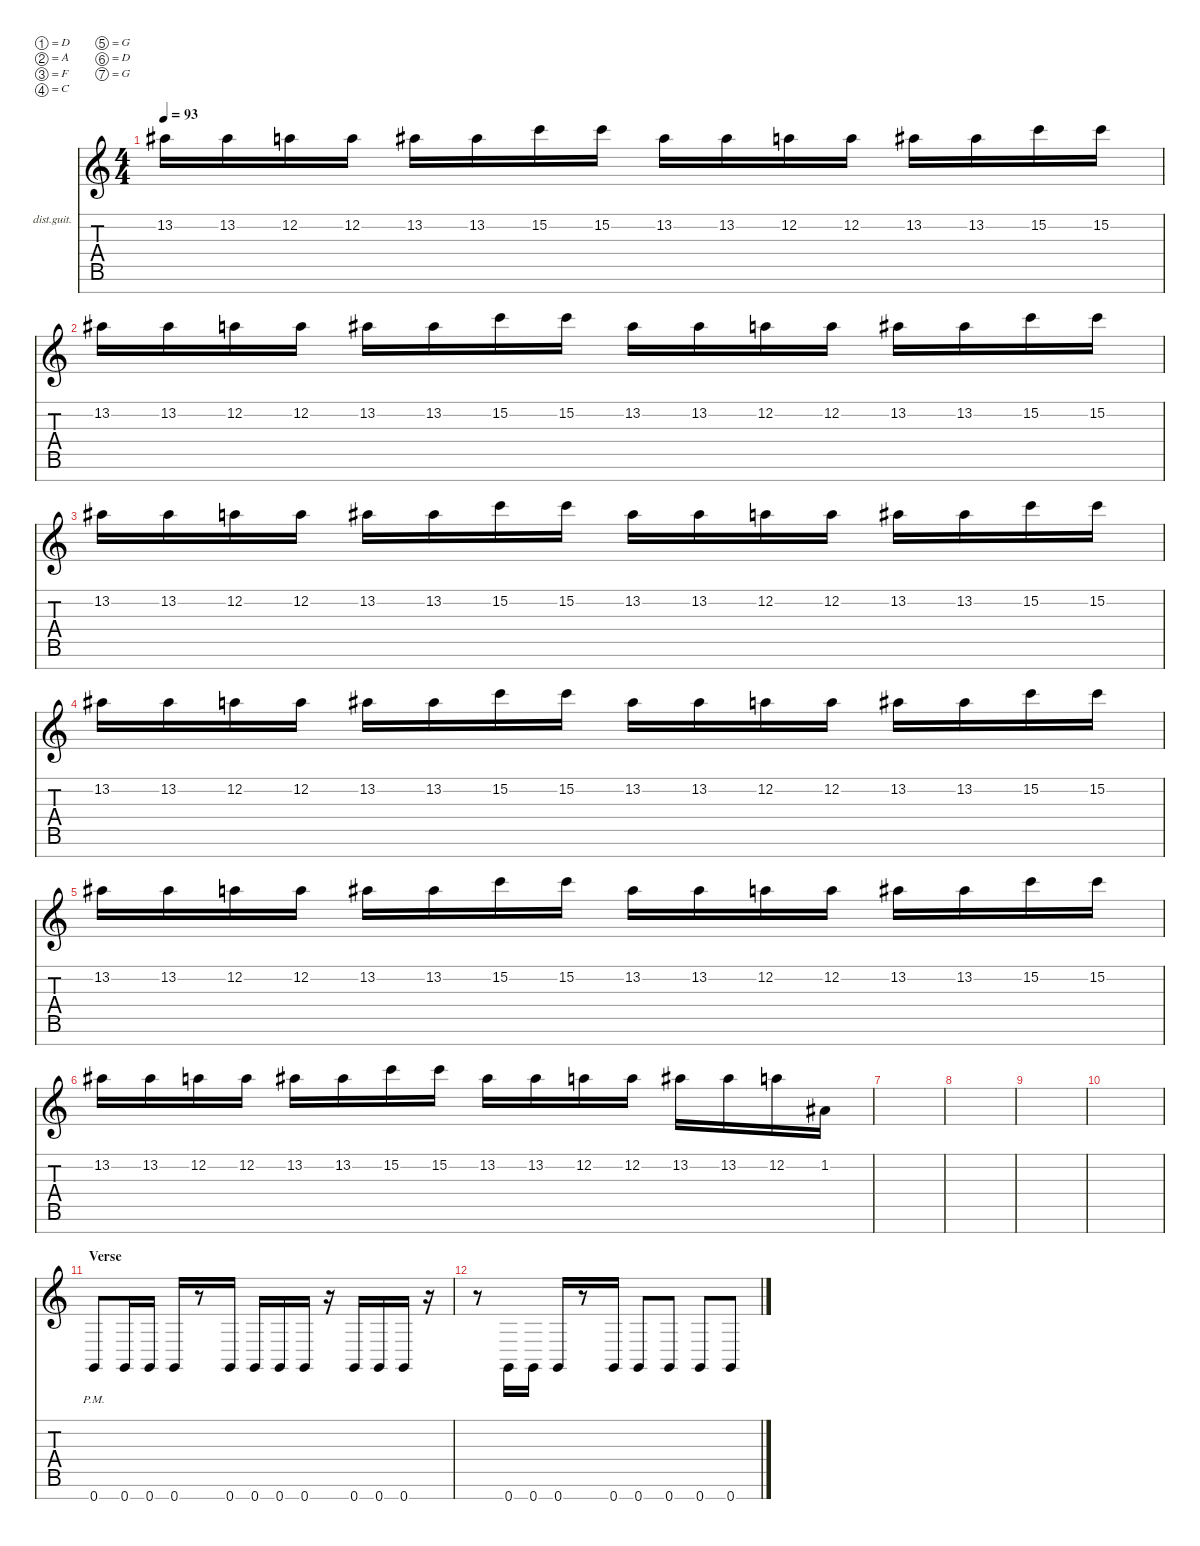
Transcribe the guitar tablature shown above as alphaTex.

\defaultSystemsLayout 2
\hideDynamics
\bracketExtendMode nobrackets
\firstSystemTrackNameOrientation horizontal
\otherSystemsTrackNameOrientation horizontal
\track ("Distortion Guitar" "dist.guit.") {defaultSystemsLayout 2 instrument distortionguitar}
\staff {score tabs}
\tuning (D4 A3 F3 C3 G2 D2 G1)
\ts (4 4)
\scale
1.0532
\tempo 93
\accidentals auto
\clef g2
\ottava regular
\simile none
\scale
1.05057
\ks c
13.2{acc #}.16{dy mf instrument distortionguitar beam Down} 13.2{acc #}.16{beam Down} 12.2.16{beam Down} 12.2.16{beam Down} 13.2{acc #}.16{beam Down} 13.2{acc #}.16{beam Down} 15.2.16{beam Down} 15.2.16{beam Down} 13.2{acc #}.16{beam Down} 13.2{acc #}.16{beam Down} 12.2.16{beam Down} 12.2.16{beam Down} 13.2{acc #}.16{beam Down} 13.2{acc #}.16{beam Down} 15.2.16{beam Down} 15.2.16{beam Down} |
\scale
0.946802
\scale
0.949433 13.2{acc #}.16{beam Down} 13.2{acc #}.16{beam Down} 12.2.16{beam Down} 12.2.16{beam Down} 13.2{acc #}.16{beam Down} 13.2{acc #}.16{beam Down} 15.2.16{beam Down} 15.2.16{beam Down} 13.2{acc #}.16{beam Down} 13.2{acc #}.16{beam Down} 12.2.16{beam Down} 12.2.16{beam Down} 13.2{acc #}.16{beam Down} 13.2{acc #}.16{beam Down} 15.2.16{beam Down} 15.2.16{beam Down} |
\scale
1.03306
\scale
1.02254 13.2{acc #}.16{beam Down} 13.2{acc #}.16{beam Down} 12.2.16{beam Down} 12.2.16{beam Down} 13.2{acc #}.16{beam Down} 13.2{acc #}.16{beam Down} 15.2.16{beam Down} 15.2.16{beam Down} 13.2{acc #}.16{beam Down} 13.2{acc #}.16{beam Down} 12.2.16{beam Down} 12.2.16{beam Down} 13.2{acc #}.16{beam Down} 13.2{acc #}.16{beam Down} 15.2.16{beam Down} 15.2.16{beam Down} |
\scale
0.966937
\scale
0.977463 13.2{acc #}.16{beam Down} 13.2{acc #}.16{beam Down} 12.2.16{beam Down} 12.2.16{beam Down} 13.2{acc #}.16{beam Down} 13.2{acc #}.16{beam Down} 15.2.16{beam Down} 15.2.16{beam Down} 13.2{acc #}.16{beam Down} 13.2{acc #}.16{beam Down} 12.2.16{beam Down} 12.2.16{beam Down} 13.2{acc #}.16{beam Down} 13.2{acc #}.16{beam Down} 15.2.16{beam Down} 15.2.16{beam Down} |
\scale
1.03043
\scale
1.03043 13.2{acc #}.16{beam Down} 13.2{acc #}.16{beam Down} 12.2.16{beam Down} 12.2.16{beam Down} 13.2{acc #}.16{beam Down} 13.2{acc #}.16{beam Down} 15.2.16{beam Down} 15.2.16{beam Down} 13.2{acc #}.16{beam Down} 13.2{acc #}.16{beam Down} 12.2.16{beam Down} 12.2.16{beam Down} 13.2{acc #}.16{beam Down} 13.2{acc #}.16{beam Down} 15.2.16{beam Down} 15.2.16{beam Down} |
\scale
0.969568
\scale
0.969568 13.2{acc #}.16{beam Down} 13.2{acc #}.16{beam Down} 12.2.16{beam Down} 12.2.16{beam Down} 13.2{acc #}.16{beam Down} 13.2{acc #}.16{beam Down} 15.2.16{beam Down} 15.2.16{beam Down} 13.2{acc #}.16{beam Down} 13.2{acc #}.16{beam Down} 12.2.16{beam Down} 12.2.16{beam Down} 13.2{acc #}.16{beam Down} 13.2{acc #}.16{beam Down} 12.2.16{beam Down} 1.2{acc #}.16{beam Down} |
\scale
1.03043
\scale
1.03043 |
\scale
0.969568
\scale
0.969568 |
\scale
1.02601
\scale
1.02601 |
\scale
0.973989
\scale
0.973989 |
\section ("" "Verse")
\scale
1.03043
\scale
1.03043 0.7{pm}.8{beam Up} 0.7.16{beam Up} 0.7.16{beam Up} 0.7.16{beam Up} r.8{beam Up} 0.7.16{beam Up} 0.7.16{beam Up} 0.7.16{beam Up} 0.7.16{beam Up} r.16{beam Up} 0.7.16{beam Up} 0.7.16{beam Up} 0.7.16{beam Up} r.16{beam Up} |
\scale
0.969568
\scale
0.969568 r.8{beam Down} 0.7.16{beam Up} 0.7.16{beam Up} 0.7.16{beam Up} r.8{beam Up} 0.7.16{beam Up} 0.7.8{beam Up} 0.7.8{beam Up} 0.7.8{beam Up} 0.7.8{beam Up} |
\scale
1.03043
\scale
1.03043 |
\scale
0.969568
\scale
0.969568 |
\scale
1.03043
\scale
1.03043 |
\scale
0.969568
\scale
0.969568
